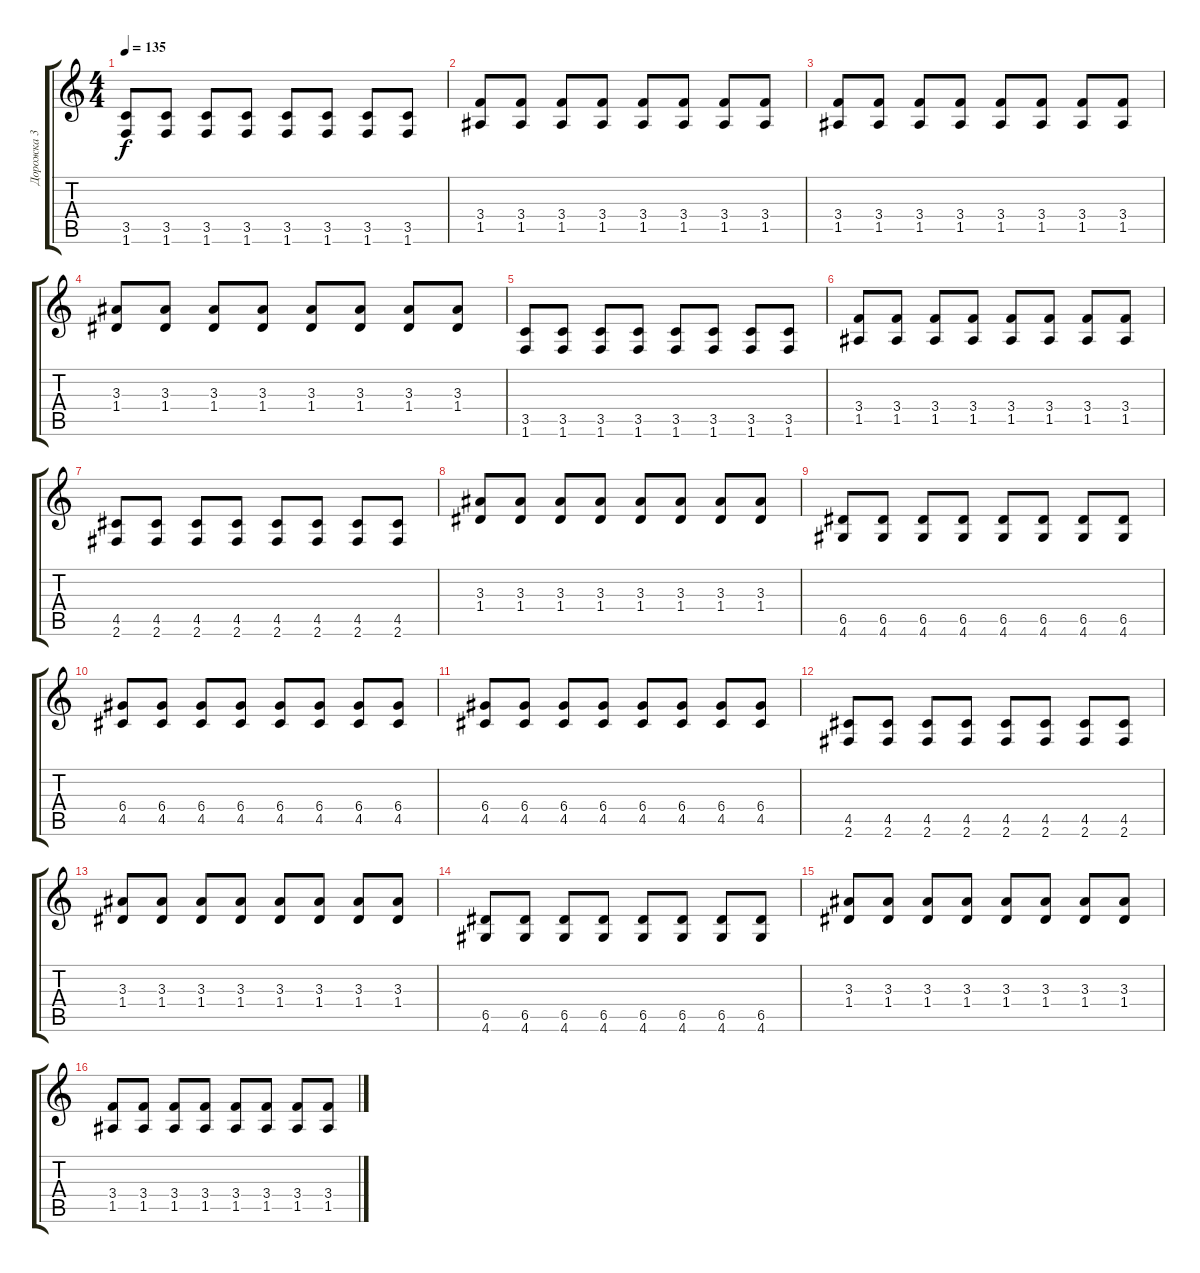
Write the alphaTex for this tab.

\track ("Дорожка 3" "Дорожка 3") {instrument distortionguitar}
\staff {score tabs}
\tuning (E4 B3 G3 D3 A2 E2) {hide}
\ts (4 4)
\tempo 135
\clef g2
\ks c
(3.5 1.6).8{dy f} (3.5 1.6).8 (3.5 1.6).8 (3.5 1.6).8 (3.5 1.6).8 (3.5 1.6).8 (3.5 1.6).8 (3.5 1.6).8 |
(3.4 1.5).8 (3.4 1.5).8 (3.4 1.5).8 (3.4 1.5).8 (3.4 1.5).8 (3.4 1.5).8 (3.4 1.5).8 (3.4 1.5).8 |
(3.4 1.5).8 (3.4 1.5).8 (3.4 1.5).8 (3.4 1.5).8 (3.4 1.5).8 (3.4 1.5).8 (3.4 1.5).8 (3.4 1.5).8 |
(3.3 1.4).8 (3.3 1.4).8 (3.3 1.4).8 (3.3 1.4).8 (3.3 1.4).8 (3.3 1.4).8 (3.3 1.4).8 (3.3 1.4).8 |
(3.5 1.6).8 (3.5 1.6).8 (3.5 1.6).8 (3.5 1.6).8 (3.5 1.6).8 (3.5 1.6).8 (3.5 1.6).8 (3.5 1.6).8 |
(3.4 1.5).8 (3.4 1.5).8 (3.4 1.5).8 (3.4 1.5).8 (3.4 1.5).8 (3.4 1.5).8 (3.4 1.5).8 (3.4 1.5).8 |
(4.5 2.6).8 (4.5 2.6).8 (4.5 2.6).8 (4.5 2.6).8 (4.5 2.6).8 (4.5 2.6).8 (4.5 2.6).8 (4.5 2.6).8 |
(3.3 1.4).8 (3.3 1.4).8 (3.3 1.4).8 (3.3 1.4).8 (3.3 1.4).8 (3.3 1.4).8 (3.3 1.4).8 (3.3 1.4).8 |
(6.5 4.6).8 (6.5 4.6).8 (6.5 4.6).8 (6.5 4.6).8 (6.5 4.6).8 (6.5 4.6).8 (6.5 4.6).8 (6.5 4.6).8 |
(6.4 4.5).8 (6.4 4.5).8 (6.4 4.5).8 (6.4 4.5).8 (6.4 4.5).8 (6.4 4.5).8 (6.4 4.5).8 (6.4 4.5).8 |
(6.4 4.5).8 (6.4 4.5).8 (6.4 4.5).8 (6.4 4.5).8 (6.4 4.5).8 (6.4 4.5).8 (6.4 4.5).8 (6.4 4.5).8 |
(4.5 2.6).8 (4.5 2.6).8 (4.5 2.6).8 (4.5 2.6).8 (4.5 2.6).8 (4.5 2.6).8 (4.5 2.6).8 (4.5 2.6).8 |
(3.3 1.4).8 (3.3 1.4).8 (3.3 1.4).8 (3.3 1.4).8 (3.3 1.4).8 (3.3 1.4).8 (3.3 1.4).8 (3.3 1.4).8 |
(6.5 4.6).8 (6.5 4.6).8 (6.5 4.6).8 (6.5 4.6).8 (6.5 4.6).8 (6.5 4.6).8 (6.5 4.6).8 (6.5 4.6).8 |
(3.3 1.4).8 (3.3 1.4).8 (3.3 1.4).8 (3.3 1.4).8 (3.3 1.4).8 (3.3 1.4).8 (3.3 1.4).8 (3.3 1.4).8 |
(3.4 1.5).8 (3.4 1.5).8 (3.4 1.5).8 (3.4 1.5).8 (3.4 1.5).8 (3.4 1.5).8 (3.4 1.5).8 (3.4 1.5).8
